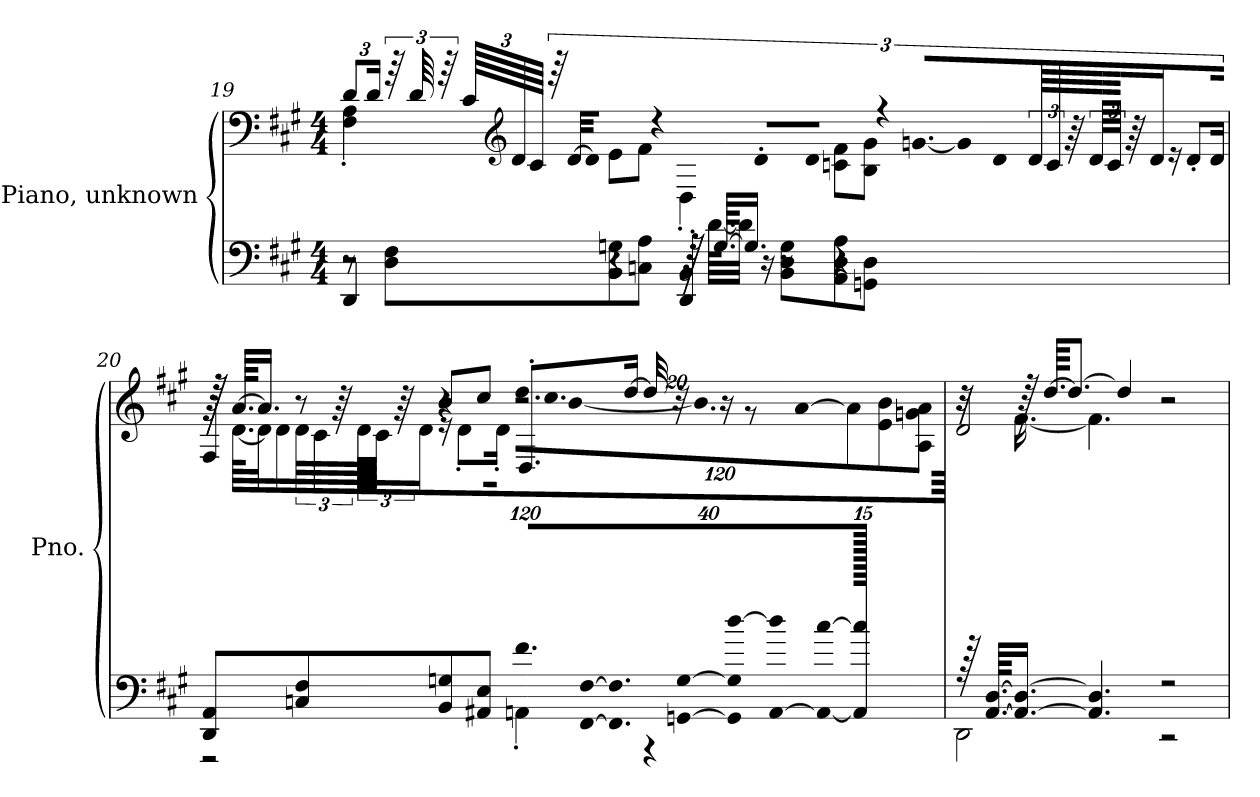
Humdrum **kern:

**kern	**kern
*part1	*part1
*staff2	*staff1
*I"Piano, unknown	*
*I'Pno.	*
!!LO:PB:g=z
*clefF4	*clefF4
*k[f#c#g#]	*k[f#c#g#]
*M4/4	*M4/4
=19	=19
*^	*
*	*^	*
*	*	*	*Xbrackettup
*	*	*	*^
2r	8r	4DD/	12d/L	4F#\' 4A\'
.	.	.	24d/Jk	.
*	*	*	*brackettup	*
.	8D\ 8F#\L	.	96r	.
.	.	.	96d/	.
.	.	.	96r	.
*	*	*	*Xbrackettup	*
.	.	.	96c#/LLLL	.
*	*	*	*clefG2	*
.	.	.	96d/	.
.	.	.	96c#/JJJJ	.
*	*	*	*brackettup	*
.	.	.	96r	.
.	.	.	[48d/LLL	.
.	.	.	32d/JJJ]	.
.	8BB\ 8Gn\	4r	16r	8e\L
.	.	.	8d'/L	.
.	8Cn\ 8A\J	.	.	8f#\J
.	.	.	16d/Jk	.
128r	128r	4DD/' 4BB/'	128r	4D'\
[64.G/KKLL	[64.d\KLLL	.	[64.gn/KLLL	.
16.G/JJ]	32d\JJJ]	.	32g/J]	.
.	16r	.	16d/	.
8r	8BB\ 8D\ 8G\L	.	96d/LL	.
.	.	.	96c#/JJJJ	.
.	.	.	96r	.
.	.	.	96d/LLLL	.
.	.	.	96c#/JJJJ	.
.	.	.	96r	.
.	.	.	16d/	.
4r	8AA\ 8D\ 8A\	4r	16r	8cn\ 8f#\L
.	.	.	8d'/L	.
.	8GGn\ 8D\J	.	.	8B\ 8g\J
.	.	.	16d/Jk	.
*	*v	*v	*	*
!!LO:LB:g=z
=20	=20	=20	=20
*	*	*	*^
8DD/ 8AA/L	2r	128r	128r	4F#'/
.	.	[64.a/KKLL	[64.d\KLLL	.
.	.	16.a/JJ]	32d\J]	.
.	.	.	16d\	.
8Cn/ 8F#/	.	8r	96d\LL	.
.	.	.	96c#\JJJJ	.
.	.	.	96r	.
.	.	.	96d\LLLL	.
.	.	.	96c#\JJJJ	.
.	.	.	96r	.
.	.	.	16d\	.
8BB/ 8Gn/	.	8b/L	16r	4r
.	.	.	8d'\L	.
8AA#X/ 8E/J	.	8cc#/J	.	.
.	.	.	16d'\Jk	.
*Xbrackettup	*	*	*	*
!LO:N:vis=16.	!	!	!	!
*	*	*	*Xbrackettup	*
!	!	!	!LO:N:vis=32.	!
960%103f#/LL	4AAn'\	2r	1920%103dd\LLL	8.D'/L
!	!	!	!LO:N:vis=64.	!
.	.	.	640%17cc#\L	.
!	!	!	!LO:N:vis=256	!
.	.	.	[1920%17b\K	.
!	!	!	!LO:N:vis=64.	!
.	.	.	640%17b\]	.
!LO:N:vis=32	!	!	!	!
[640%23FF#/ [640%23F#/K	.	.	.	.
.	.	.	1920ryy	.
!	!	!	!LO:N:vis=256	!
.	.	.	[1920%17a\JJJK	.
.	.	.	8a\]	.
!LO:N:vis=16.	!	!	!	!
960%103FF#/] 960%103F#/]JJ	.	.	.	.
.	.	.	.	[16dd/Jk
.	4r	.	8e\ 8b\	32dd/]
!LO:N:vis=32	!	!	!	!
[640%23GGn/ [640%23G/KLL	.	.	.	.
.	.	.	.	32r
!LO:N:vis=16	!	!	!	!
1920%137GG/] 1920%137G/] [1920%137dd/	.	.	.	.
.	.	.	.	16r
!LO:N:vis=16	!	!	!	!
[1920%137AA/ 1920%137dd/]	.	.	.	.
.	.	.	8A\ 8gn\ 8a\J	8r
240%17AA/_ [240%17cc#/J	.	.	.	.
1920AA/] 1920cc#/]	1920ryy	1920ryy	1920ryy	1920ryy
!!LO:LB:g=z	!!	!!
=21	=21	=21	=21	=21
128r	2DD\	32r	32r	2d/
[64.AA/ [64.D/KKLL	.	.	.	.
16.AA/_ 16.D/_JJ	.	128r	[16.f#\	.
.	.	[64.dd/KKKL	.	.
.	.	8.dd/J_	.	.
4.AA/] 4.D/]	.	.	4.f#\]	.
.	.	4dd/]	.	.
2r	2r	2r	2r	2r
*v	*v	*	*	*
*	*v	*v	*v
=	=
*-	*-
